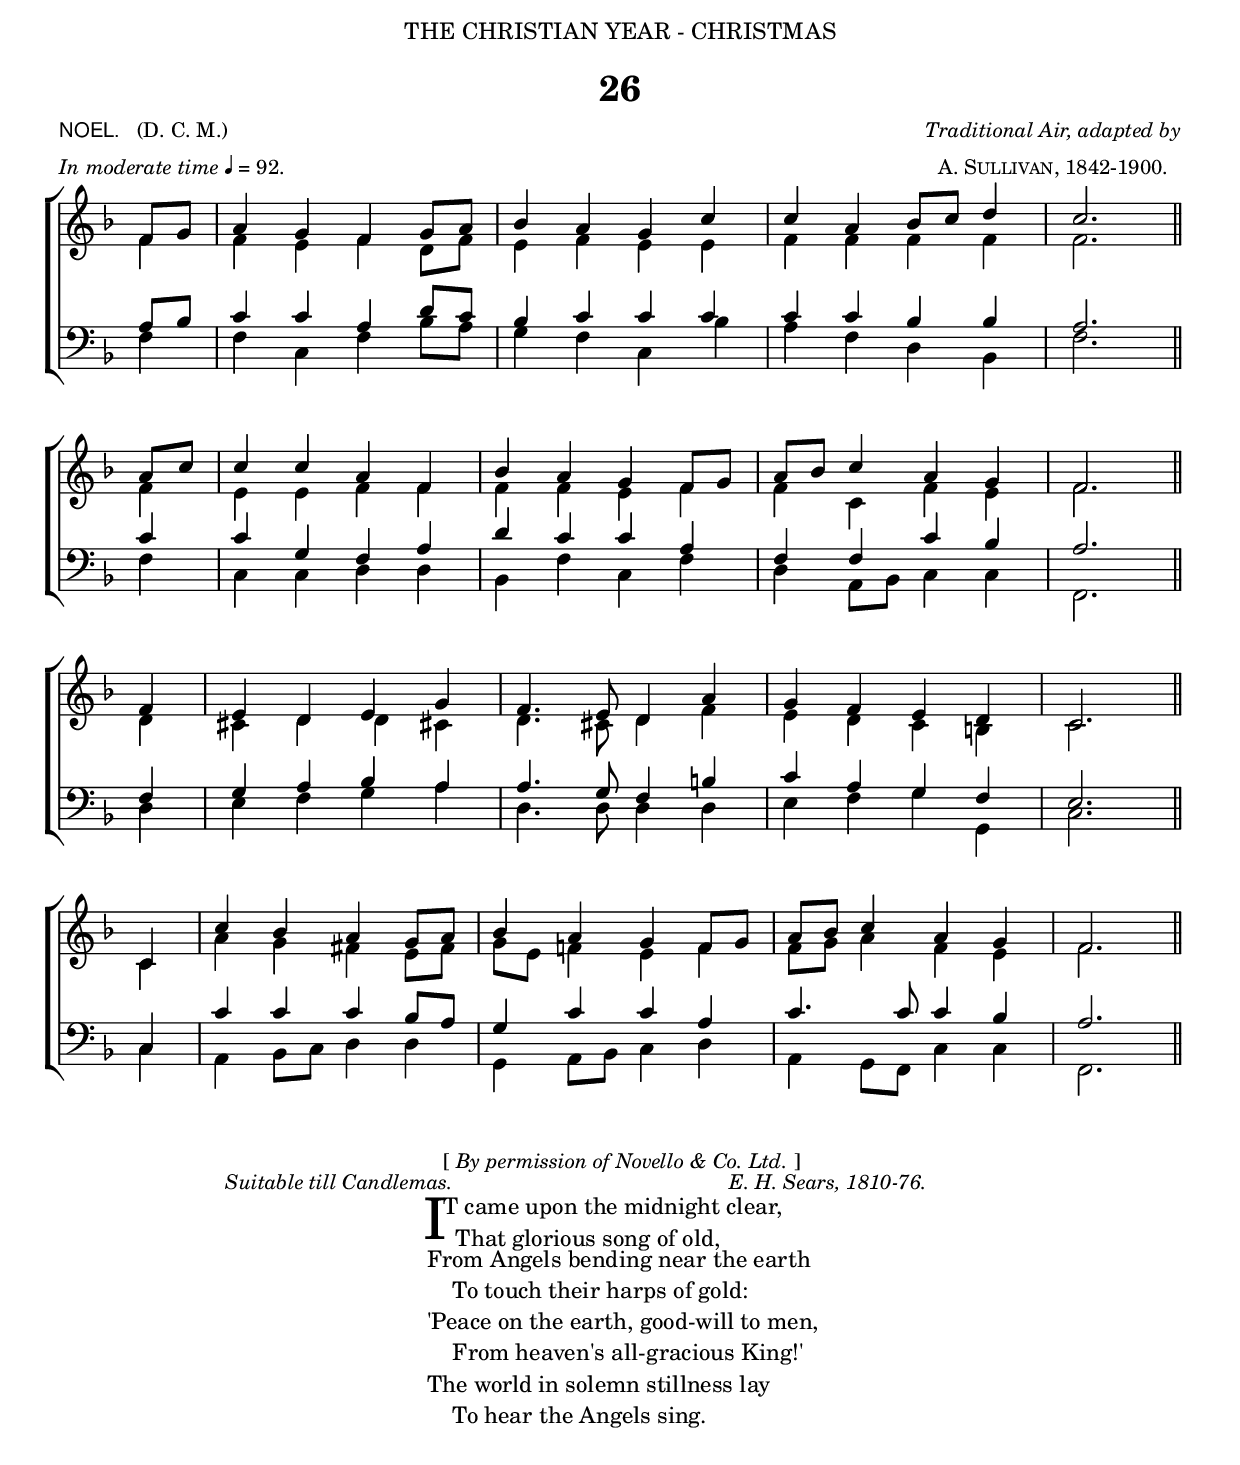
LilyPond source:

%%%074-75.png
%%%Hymn 26 Noel "It came upon the midnight clear"
%%%Version 3 Fonts reset

\version "2.10"

\header {
  dedication = \markup { \center-align { "THE CHRISTIAN YEAR - CHRISTMAS"
		\hspace #0.1 }}	
  title = "26"
  meter = \markup { \small { \column {  \line { { \sans {"NOEL."} \hspace #1 \roman {"(D. C. M.)"}} }
                               \line { \italic {In moderate time} \fontsize #-5 \general-align #Y #DOWN \note #"4" #1 = 92.} }} }  
  arranger = \markup { \small { \center-align {
		            \line{ \italic {"Traditional Air, adapted by" } }
			    \line { \smallCaps { "A. Sullivan, 1842-1900."}}}}}
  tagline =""
}

augdots = { 
 \once \override Voice.Dots #'stencil = #ly:text-interface::print 
 \once \override Voice.Dots #'text = \markup {  \hspace #0 \raise #1 
                                                \line { \translate #(cons -0.2 0) 
                                                \override #'(baseline-skip . 1 )  
                                                   \column { 
                                                     \musicglyph #"dots.dot" 
                                                     \musicglyph #"dots.dot" } } }
 }


global =  {
  \time 4/4 
  \key f \major
  \set Staff.midiInstrument = "church organ"
}


soprano = \relative c' {
  \partial 4 f8[ g8] | a4 g4 f4 g8[ a8] | bes4 a4 g4 c4 | c4 a4 bes8[ c8] d4 | c2. \bar "||" \break
  a8[ c8] | c4 c4 a4 f4 | bes4 a4 g4 f8[ g8] | a8[ bes8] c4 a4 g4 | f2. \bar "||" \break
  f4 | e4 d4 e4 g4 | f4. e8 d4 a'4 | g4 f4 e4 d4 | c2. \bar "||" \break
  c4 | c'4 bes4 a4 g8[ a8] | bes4 a4 g4 f8[ g8] | a8[ bes8] c4 a4 g4 | f2. \bar "||"
}

alto = \relative c' {
 f4 | f4 e4 f4 d8[ f8] | e4 f4 e4 e4 | f4 f4 f4 f4 | f2. \bar "||" \break
 f4 | e4 e4 f4 f4 | f4 f4 e4 f4 | f4 c4 f4 e4 | f2. \bar "||" \break
 d4 | cis4 d4 d4 cis!4 | d4. cis8 d4 f4 | e4 d4 c4 b4 | \augdots c2. \bar "||" \break
 c4 | a'4 g4 fis4 e8[ fis8] | g8[ e8] f!4 e4 f4 | f8 g8 a4 f4 e4 | f2. \bar "||"
}

tenor = \relative c { \clef bass
 a'8[ bes8] | c4 c4 a4 d8[ c8] | bes4 c4 c4 c4 | c4 c4 bes4 bes4 | a2. \bar "||" \break
 c4 | c4 g4 f4 a4 | d4 c4 c4 a4 | f4 f4 c'4 bes4 | a2. \bar "||" \break
 f4 | g4 a4 bes4 a4 | a4. g8 f4 b4 | c4 a4 g4 f4 | e2. \bar "||" \break
 c4 | c'4 c4 c4 bes8[ a8] | g4 c4 c4 a4 | c4. c8 c4 bes4 | a2. \bar "||" 
}

bass = \relative c { \clef bass
 f4 | f4 c4 f4 bes8[ a8] | g4 f4 c4 bes'4 | a4 f4 d4 bes4 | f'2. \bar "||" \break
 f4 | c4 c4 d4 d4 | bes4 f'4 c4 f4 | d4 a8 bes8 c4 c4 | f,2. \bar "||" \break
 d'4 | e4 f4 g4 a4 | d,4. d8 d4 d4 | e4 f4 g4 g,4 | c2. \bar "||" \break
 c4 | a4 bes8 c8 d4 d4 | g,4 a8 bes8 c4 d4 | a4 g8 f8 c'4 c4 | f,2. \bar "||" 
}


#(ly:set-option 'point-and-click #f)

\paper {
  #(set-paper-size "a4")
  top-margin = 2\mm
  bottom-margin = 6\mm
  print-page-number = ##f
  between-system-padding = 1\mm
 % between-system-space = #0.1
  ragged-last-bottom = ##t
  ragged-bottom = ##t
}

\book{

\score{
\new ChoirStaff	
 <<

	\context Staff = upper << 
	\context Voice = sopranos { \voiceOne \global \soprano }
	\context Voice = altos    {\voiceTwo \global \alto }
	                      >>
        
	\context Staff = lower <<
	\context Voice = tenors { \voiceOne \global \tenor }
	\context Voice = basses { \voiceTwo \global \bass }
			        >> 
			      

 >>
\layout {
		indent=0
		\context { \Score \remove "Bar_number_engraver" }
		\context { \Staff \remove "Time_signature_engraver" }
		\context { \Score \remove "Mark_engraver"  }
                \context { \Staff \consists "Mark_engraver"  }
	}
	
\midi { 
   \context {
       \Score 
       tempoWholesPerMinute = #(ly:make-moment 92 4)
            }
       }
	
} %%score bracket

\markup { \hspace #37 \smaller {  "[" \italic "By permission of Novello & Co. Ltd." "]" } }

\markup { \hspace #1 }

\markup { \hspace #16 \small \italic {"Suitable till Candlemas." \hspace #26   "E. H. Sears, 1810-76." } }

\markup { \hspace #-1   %%add space as necc. to center the column
          \fill-line { 
	        
		     \column { %% stanza 1 column 
	                  \line { \hspace #2.2 \column { \lower #2.4 \fontsize #8 "I" }   %%Drop Cap goes here
				  \hspace #-1    %% adjust this if other letters are too far from Drop Cap
				  \column  { \raise #0.0 "T came upon the midnight clear," "  That glorious song of old," } }          
	                  \line {  \hspace #2.5  %%adjust hspace until this line left edge is flush with Drop Cap
				   \lower  #1.56  %%adjust this until the line spacing looks right
				   \column {   
					   "From Angels bending near the earth"
					   "    To touch their harps of gold:"
					   "'Peace on the earth, good-will to men,"
					   "    From heaven's all-gracious King!'"
					   "The world in solemn stillness lay"
					   "    To hear the Angels sing."
			  		}}
			       
			           } %% finish stanza 1		   
	       		   
	}
}

%%second page
%%fake score block to occupy space and force a pagebreak.  Can't think of a better way of doing this.
\score{
	{s4 }
\header { breakbefore = ##t piece = ##f opus = ##f tagline = ##f }
\layout{	
	\context { \Staff
		\remove Time_signature_engraver
		\remove Key_engraver
		\remove Clef_engraver
		\remove Staff_symbol_engraver
}}}
	
\markup { \hspace #0   %%add space as necc. to center the column  
	 \fill-line { 

          \column {

           \line { "2  "
             \column { 
"Still through the cloven skies they come,"
"    With peaceful wings unfurled;"
"And still their heavenly music floats"
"    O'er all the weary world;"
"Above its sad and lowly plains"
"    They bend on hovering wing;"
"And ever o'er its Babel sounds"
"    The blessèd Angels sing."	     
	   }}
	  \hspace #0.1 % adds vertical spacing between verses   
          \line { "3  "
             \column {	     
"Yet with the woes of sin and strife"
"    The world has suffered long;"
"Beneath the Angel-strain have rolled"
"    Two thousand years of wrong;"
"And man, at war with man, hears not"
"    The love-song which they bring:"
"O hush the noise, ye men of strife,"
"    And hear the Angels sing!"
	   }} 
	  \hspace #0.1 % adds vertical spacing between verses   
          \line { "4* "
             \column {	     
"And ye, beneath life's crushing load,"
"    Whose forms are bending low,"
"Who toil along the climbing way"
"    With painful steps and slow,"
"Look now! for glad and golden hours"
"    Come swiftly on the wing;"
"O rest beside the weary road,"
"    And hear the Angels sing!"
	   }} 	   
	   	  \hspace #0.1 % adds vertical spacing between verses   
	            \line { "5. "
             \column {	     
"For lo! the days are hastening on,"
"    By prophet-bards foretold,"
"When, with the ever-circling years,"
"    Comes round the age of gold;"
"When peace shall over all the earth"
"    Its ancient splendours fling,"
"And the whole world send back the song"
"    Which now the Angels sing."
	   }} 	   
	  }
    }	  
}


%% Amen score block
\score{
  \new ChoirStaff
   <<
        \context Staff = upper \with { fontSize = #-3  \override StaffSymbol #'staff-space = #(magstep -2) } 
	                     << 
	\context Voice = "sopranos" { \relative c' { \set Staff.midiInstrument = "church organ" 
	                                             \clef treble \time 4/2 \key f \major \voiceOne f1 f1 \bar "||" }}
	\context Voice = "altos"    { \relative c' { \set Staff.midiInstrument = "church organ"
	                                              \clef treble \key f \major \voiceTwo d1 c1 \bar "||" }}
	                      >>
			      
	\context Lyrics \lyricsto "altos" { \override LyricText #'font-size = #-1 A -- men. }
	
	\context Staff = lower \with { fontSize = #-3  \override StaffSymbol #'staff-space = #(magstep -2) } 
	                        <<
	\context Voice = "tenors" { \relative c { \set Staff.midiInstrument = "church organ"
	                                          \clef bass \key f \major \voiceThree bes'1 a1 \bar "||" }}
	\context Voice = "basses" { \relative c { \set Staff.midiInstrument = "church organ"
	                                          \clef bass \key f \major \voiceFour  bes1 f1 \bar "||" }}
			        >> 
  >>	
  
\header { breakbefore = ##f piece = " " opus = " " }
\layout { 
	ragged-right = ##t
	indent = 15\cm
	\context { \Staff \remove Time_signature_engraver }

       }

\midi { \context { \Score tempoWholesPerMinute = #(ly:make-moment 92 4) }}  %%Amen midi       
       
}  

} %%book bracket